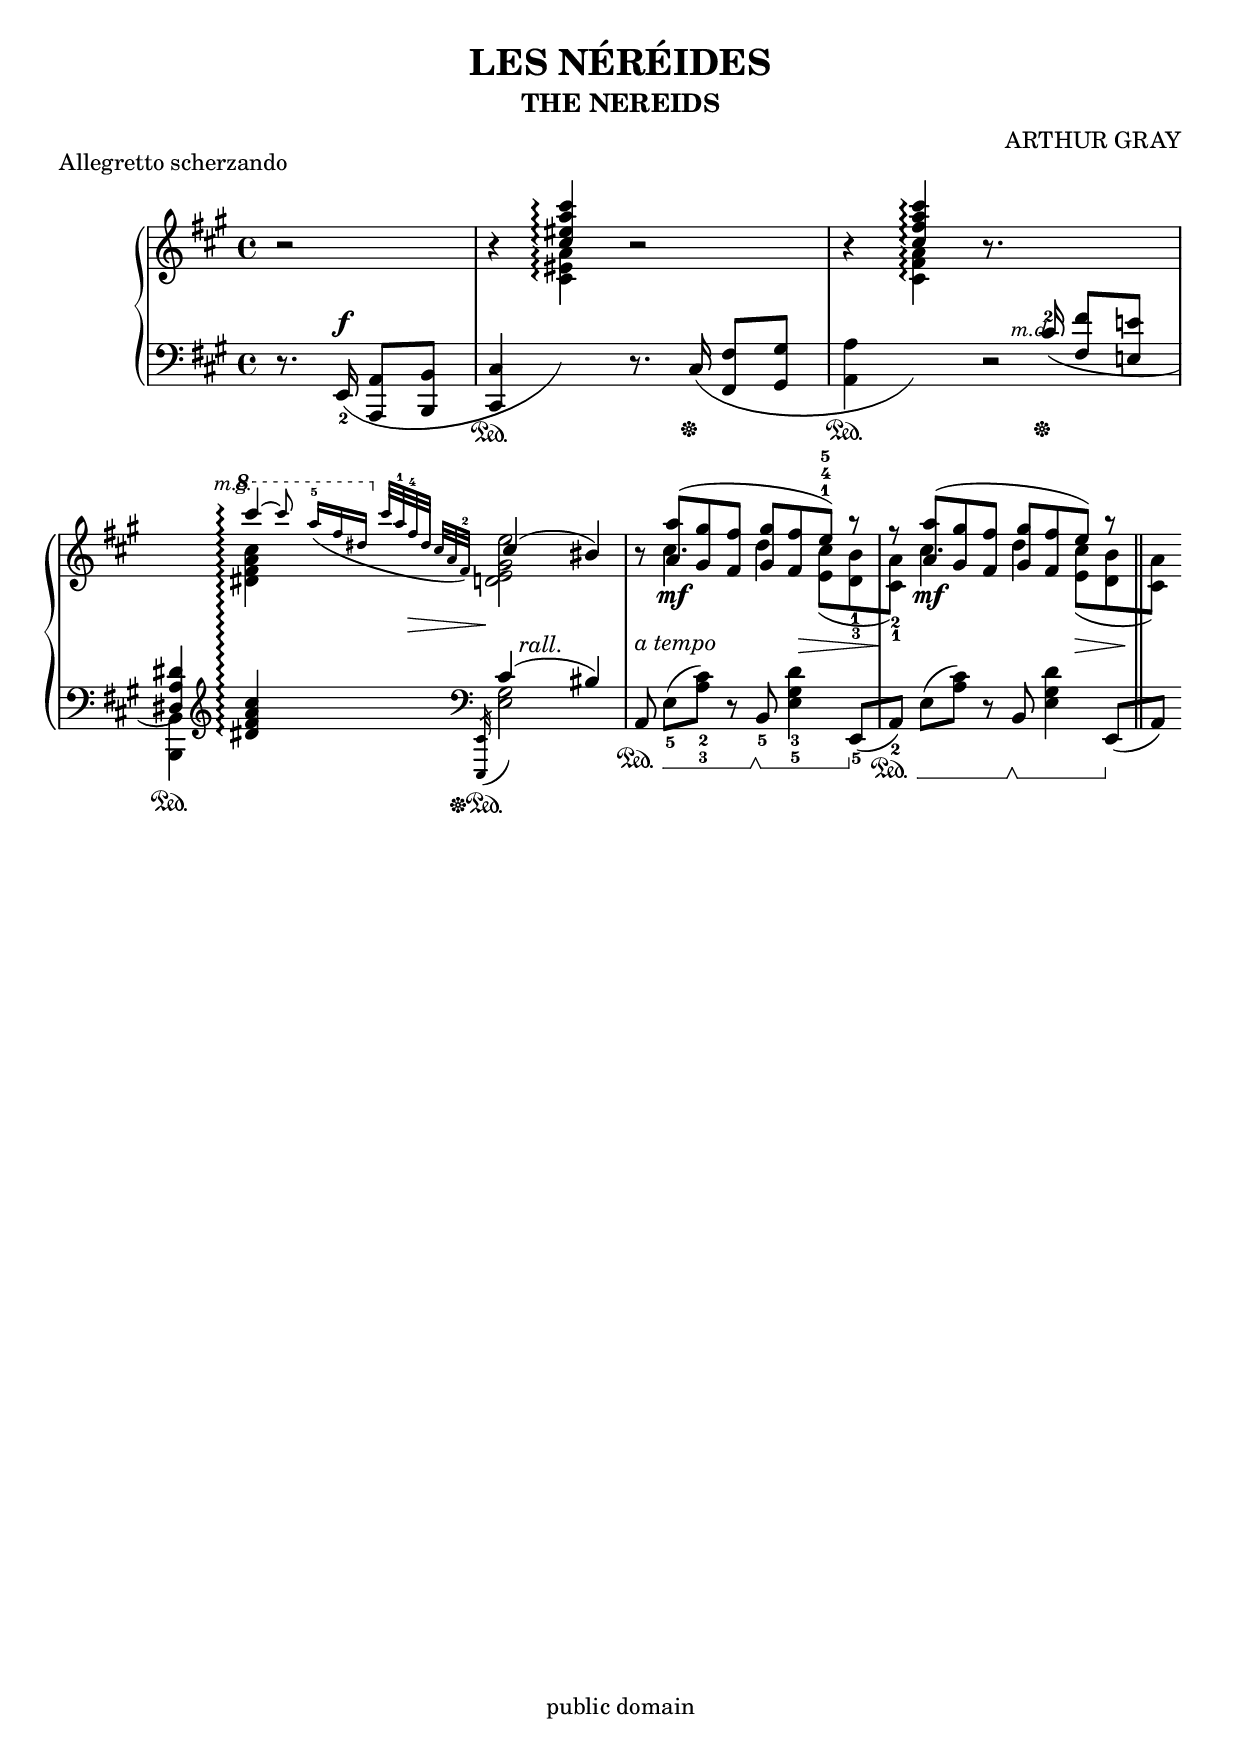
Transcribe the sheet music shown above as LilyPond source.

\version "2.7.32"

\header {
    composer = "ARTHUR GRAY"
    title = "LES NÉRÉIDES"
    subtitle = "THE NEREIDS"
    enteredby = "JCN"
    piece = "Allegretto scherzando"
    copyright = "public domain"
}

%{

Nastiest piece of competition at
http://www.orphee.com/comparison/study.html, see
http://www.orphee.com/comparison/gray.pdf

Lines that contain tweaks (10 currently, not counting reverts) are
marked with %tweak

possibly more impressive to render without tweaks?

  grep -v tweak input/les-nereides.ly >> lnnt.ly
  lilypond lnnt.ly

%}

treble = \new Voice \relative c''{
    \key a \major
    r2
    | %2
    \stemUp
    r4 <cis eis a cis>\arpeggio r2
    | %3
    r4 <cis fis a cis>\arpeggio r8.

    \change Staff=bass

    \once\override TextScript  #'extra-offset = #'(-3 . -4) %tweak
    
    cis,16^2(^\markup {\small \italic "m.d." }\sustainUp
    <fis fis,>8 <e! e,!>
    | %4
    <dis, a' dis>4)\sustainDown
    
    \change Staff=treble
    
    \slurUp
    \set PianoStaff.connectArpeggios = ##t

    #(set-octavation 1)

    \once\override TextScript  #'extra-offset = #'(-3 . -2) %tweak
	    
    \tieUp
    cis''''4^\markup { \small \italic "m.g." }\arpeggio~
    \grace {
        cis8
	\revert Stem #'direction
	
	a16[-5_( fis dis]
	#(set-octavation 0)
	
	cis32[ a-1 fis-4 dis]   cis[ a  fis)-2]
				% the small grace in lower staff comes after us
	s32
    }


    \stemUp
    cis'4( bis)

    | %5
    r8 <a' a,>8(\mf <gis gis,> <fis fis,>
    
    % \fingerUp
    \override Fingering  #'direction = #UP
    
    <gis gis,> <fis fis,> e)-1-4-5 r

    | %6
    r <a a,>8(\mf <gis gis,> <fis fis,>
    <gis gis,> <fis fis,>  e) r
    
    | %7
    \bar "||"
}

trebleTwo = \new Voice \relative c''{
    \stemDown
    \slurDown
    % \fingerDown
    \override Fingering  #'direction = #DOWN
    s2
    | %1
    s1*2
    | %4
    s4
    <cis' a fis dis>4\arpeggio
    <e, gis, e d!>2
    | %5
    s8 cis4. d4
    % fair to count as one tweak?
    \override Fingering #'add-stem-support = ##t %tweak
    \override Fingering #'padding = #0.15
    \override Fingering #'slur-padding = #0.1
    <cis e,>8[( <d,_3 b'_1>
    | %6
    <cis_1 a'_2>)] cis'4. d4 
    <cis e,>8[( <b d,>
    | %7
    <a cis,>)]
}

bass = \new Voice \relative c{
    \partial 2
    \key a \major
    
    \slurDown
    \dynamicUp

    r8. e,16(\f_2 <a a,>8[ <b b,>]
    | %2
    \override Staff.SustainPedalLineSpanner #'staff-padding = #5 %tweak
			   
    <cis cis,>4\sustainDown
    \change Staff=treble
    \stemDown
    <a'' eis cis>4)\arpeggio
    
    \change Staff=bass
    \stemNeutral
    
    r8. cis,,16(\sustainUp <fis fis,>8 <gis gis,>
    
    | %3
%    \once \override Stem  #'length = #6 %tweak
    <a a,>4\sustainDown
    \change Staff=treble
			
    \stemNeutral
    \stemDown    
    <a' fis cis>)\arpeggio
    \change Staff=bass
    \stemNeutral
    r2
    
    | %4
    \stemDown
    <b,, b,>4
    \clef treble
    \stemNeutral
    <<
        %urg: staff-change: ! on dis
        <cis'' a fis dis!>\arpeggio
    >>
    
    \grace {
	\override Stem  #'stroke-style = #"grace"
  
        s8
        s16 s s
 	s32 s s
	s s s
	\clef bass
	<e,,, e,>32(\sustainUp\sustainDown
    
	\revert Stem #'stroke-style
    }
    <gis' e>2)
    
    | %5
    \slurUp
    
    % \fingerDown
    \override Fingering  #'direction = #DOWN

			   
    \override Staff.SustainPedalLineSpanner #'staff-padding = #3.5 %tweak
    \set Staff.pedalSustainStyle = #'mixed
    %%a,8 e'[-5(<a-2 cis-3>])

			   
    a,8\sustainDown e'[-5(<a cis>])-2-3
    %%r b,-5 <e-3 gis-5 d'>4
    r b,-5\sustainUp\sustainDown <e gis d'>4-3-5
    \slurNeutral
    e,8[-5(\sustainUp
    
    | %6
    a)-2]\sustainDown
    \slurUp
    e'[(<a cis>)] r b,\sustainUp\sustainDown <e gis d'>4
    \slurNeutral
    e,8[(\sustainUp
    
    | %7
    a)]
}

bassTwo = \new Voice \relative c{
    \skip 2
    \skip 1*2
    \skip 2

    \stemUp
    \slurUp

    cis'4( bis)
}

middleDynamics = {
    \override Dynamics.TextScript  #'padding = #-1 %tweak
    s2
    s1*2
    | %4
    s2
    \grace {
	s8
	s16 s s
	s32 s
	\once\override Dynamics.Hairpin  #'extra-offset = #'(0 . 2) %tweak
	s\> s
	s32 s s s\!
    
    }
    \fatText
    s32 s-"rall." s s s8 s4
    \emptyText
    | %5
    s2-"a tempo" s8
    \once\override Dynamics.Hairpin  #'extra-offset = #'(1 . 0) %tweak
    s \> s s
    | %6 
    s8\!
    s2 s8 s\> s
    | %7
    s8\!
}

theScore = \score{
    \context PianoStaff <<
        \new Staff = "treble" <<
	    \treble
	    \trebleTwo
        >>
	\new Dynamics <<
	    \middleDynamics
	>>
        \new Staff = "bass" <<
	    \clef bass
	    \bass
	    \bassTwo
        >>
    >>
    \layout {
	\context {
	    \Score
	    pedalSustainStrings = #'("Ped." "*Ped." "*")
	    \remove Bar_number_engraver
        }
	\context {
	    \type "Engraver_group"
	    \name Dynamics
	    \consists "Output_property_engraver"
	    \override VerticalAxisGroup #'minimum-Y-extent = #'(-1 . 1)

	    \consists "Script_engraver"
	    \consists "Dynamic_engraver"
	    \consists "Text_engraver"

	    %%\override TextScript #'font-size = #1
	    \override TextScript #'font-shape = #'italic

	    \consists "Skip_event_swallow_translator"

	    \consists "Axis_group_engraver"
    	}

	\context {
	    \PianoStaff
	    \accepts Dynamics
	    \override VerticalAlignment #'forced-distance = #7
        }
    }
}
			   
\book{
    \score { \theScore }
}
    
%%% Local variables:
%%% coding: utf-8
%%% LilyPond-indent-level:2
%%% End:

